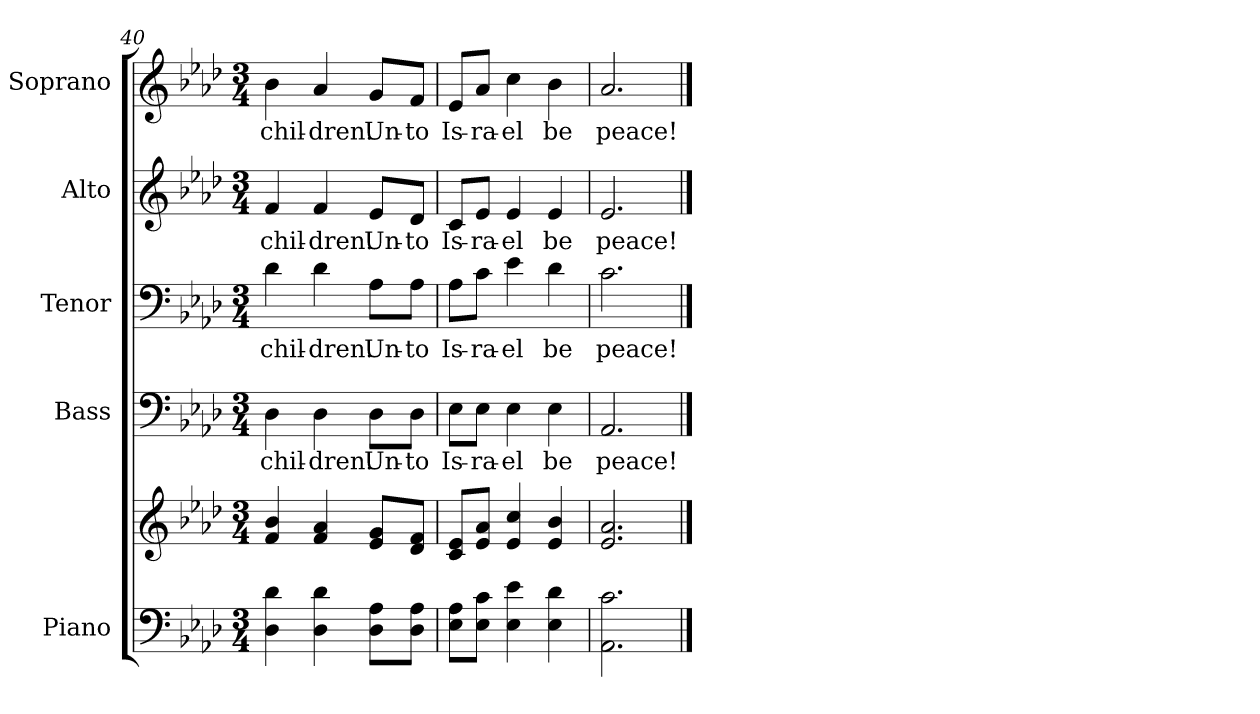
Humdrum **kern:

**kern	**kern	**kern	**text	**kern	**text	**kern	**text	**kern	**text
*part5	*part5	*part4	*part4	*part3	*part3	*part2	*part2	*part1	*part1
*staff6	*staff5	*staff4	*staff4	*staff3	*staff3	*staff2	*staff2	*staff1	*staff1
*I"Piano	*	*I"Bass	*	*I"Tenor	*	*I"Alto	*	*I"Soprano	*
*I'Pno.	*	*I'B.	*	*I'T.	*	*I'A.	*	*I'S.	*
*clefF4	*clefG2	*clefF4	*	*clefF4	*	*clefG2	*	*clefG2	*
*k[b-e-a-d-]	*k[b-e-a-d-]	*k[b-e-a-d-]	*	*k[b-e-a-d-]	*	*k[b-e-a-d-]	*	*k[b-e-a-d-]	*
*f:	*f:	*f:	*	*f:	*	*f:	*	*f:	*
*M3/4	*M3/4	*M3/4	*	*M3/4	*	*M3/4	*	*M3/4	*
=40	=40	=40	=40	=40	=40	=40	=40	=40	=40
!	!	!	!LO:LY:b:color=#000000	!	!	!	!	!	!
!	!	!	!	!	!LO:LY:b:color=#000000	!	!	!	!
!	!	!	!	!	!	!	!LO:LY:b:color=#000000	!	!
!	!	!	!	!	!	!	!	!	!LO:LY:b:color=#000000
4D-i\ 4d-i	4fi/ 4b-i	4D-i\	chil-	4d-i\	chil-	4fi/	chil-	4b-i\	chil-
!	!	!	!LO:LY:b:color=#000000	!	!	!	!	!	!
!	!	!	!	!	!LO:LY:b:color=#000000	!	!	!	!
!	!	!	!	!	!	!	!LO:LY:b:color=#000000	!	!
!	!	!	!	!	!	!	!	!	!LO:LY:b:color=#000000
4D-i\ 4d-i	4fi/ 4a-i	4D-i\	-dren.	4d-i\	-dren.	4fi/	-dren.	4a-i/	-dren.
!	!	!	!LO:LY:b:color=#000000	!	!	!	!	!	!
!	!	!	!	!	!LO:LY:b:color=#000000	!	!	!	!
!	!	!	!	!	!	!	!LO:LY:b:color=#000000	!	!
!	!	!	!	!	!	!	!	!	!LO:LY:b:color=#000000
8D-i\ 8A-iL	8e-i/ 8giL	8D-i\L	Un-	8A-i\L	Un-	8e-i/L	Un-	8gi/L	Un-
!	!	!	!LO:LY:b:color=#000000	!	!	!	!	!	!
!	!	!	!	!	!LO:LY:b:color=#000000	!	!	!	!
!	!	!	!	!	!	!	!LO:LY:b:color=#000000	!	!
!	!	!	!	!	!	!	!	!	!LO:LY:b:color=#000000
8D-i\ 8A-iJ	8d-i/ 8fiJ	8D-i\J	-to	8A-i\J	-to	8d-i/J	-to	8fi/J	-to
=41	=41	=41	=41	=41	=41	=41	=41	=41	=41
!	!	!	!LO:LY:b:color=#000000	!	!	!	!	!	!
!	!	!	!	!	!LO:LY:b:color=#000000	!	!	!	!
!	!	!	!	!	!	!	!LO:LY:b:color=#000000	!	!
!	!	!	!	!	!	!	!	!	!LO:LY:b:color=#000000
8E-i\ 8A-iL	8ci/ 8e-iL	8E-i\L	Is-	8A-i\L	Is-	8ci/L	Is-	8e-i/L	Is-
!	!	!	!LO:LY:b:color=#000000	!	!	!	!	!	!
!	!	!	!	!	!LO:LY:b:color=#000000	!	!	!	!
!	!	!	!	!	!	!	!LO:LY:b:color=#000000	!	!
!	!	!	!	!	!	!	!	!	!LO:LY:b:color=#000000
8E-i\ 8ciJ	8e-i/ 8a-iJ	8E-i\J	-ra-	8ci\J	-ra-	8e-i/J	-ra-	8a-i/J	-ra-
!	!	!	!LO:LY:b:color=#000000	!	!	!	!	!	!
!	!	!	!	!	!LO:LY:b:color=#000000	!	!	!	!
!	!	!	!	!	!	!	!LO:LY:b:color=#000000	!	!
!	!	!	!	!	!	!	!	!	!LO:LY:b:color=#000000
4E-i\ 4e-i	4e-i/ 4cci	4E-i\	-el	4e-i\	-el	4e-i/	-el	4cci\	-el
!	!	!	!LO:LY:b:color=#000000	!	!	!	!	!	!
!	!	!	!	!	!LO:LY:b:color=#000000	!	!	!	!
!	!	!	!	!	!	!	!LO:LY:b:color=#000000	!	!
!	!	!	!	!	!	!	!	!	!LO:LY:b:color=#000000
4E-i\ 4d-i	4e-i/ 4b-i	4E-i\	be	4d-i\	be	4e-i/	be	4b-i\	be
=42	=42	=42	=42	=42	=42	=42	=42	=42	=42
!	!	!	!LO:LY:b:color=#000000	!	!	!	!	!	!
!	!	!	!	!	!LO:LY:b:color=#000000	!	!	!	!
!	!	!	!	!	!	!	!LO:LY:b:color=#000000	!	!
!	!	!	!	!	!	!	!	!	!LO:LY:b:color=#000000
2.AA-i\ 2.ci	2.e-i/ 2.a-i	2.AA-i/	peace!	2.ci\	peace!	2.e-i/	peace!	2.a-i/	peace!
==	==	==	==	==	==	==	==	==	==
*-	*-	*-	*-	*-	*-	*-	*-	*-	*-
